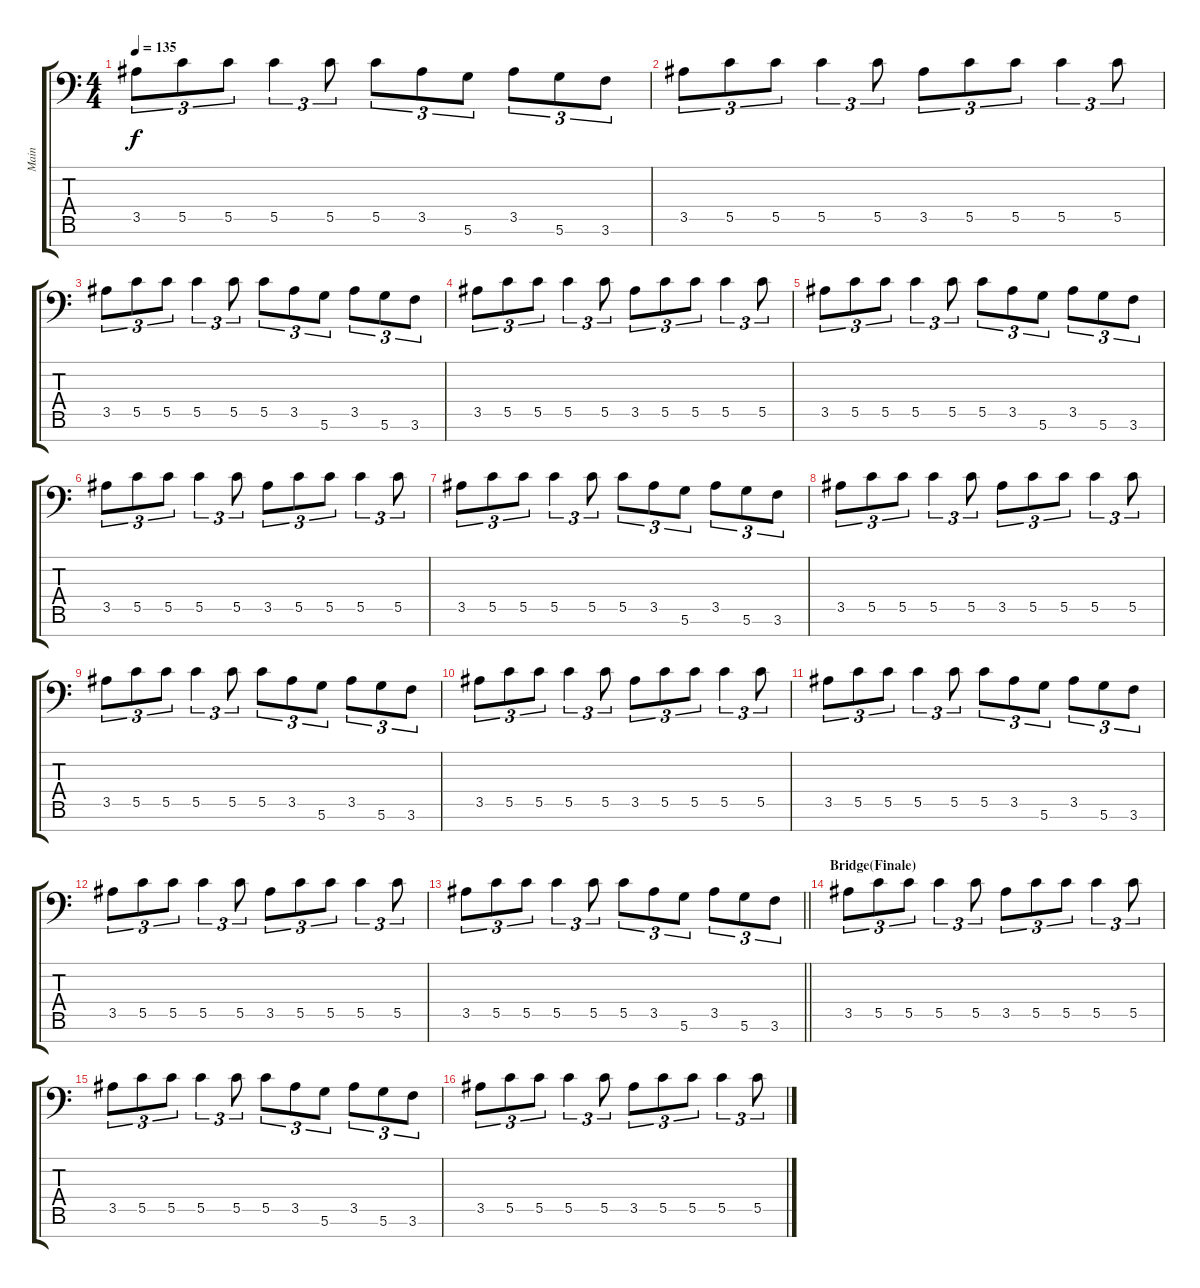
\track ("Main" "Main") {instrument distortionguitar}
\staff {score tabs}
\tuning (D4 A3 F3 C3 G2 D2 A1) {hide}
\ts (4 4)
\tempo 135
\clef f4
\ks c
3.5.8{tu (3 2) dy f} 5.5.8{tu (3 2)} 5.5.8{tu (3 2)} 5.5.4{tu (3 2)} 5.5.8{tu (3 2)} 5.5.8{tu (3 2)} 3.5.8{tu (3 2)} 5.6.8{tu (3 2)} 3.5.8{tu (3 2)} 5.6.8{tu (3 2)} 3.6.8{tu (3 2)} |
3.5.8{tu (3 2)} 5.5.8{tu (3 2)} 5.5.8{tu (3 2)} 5.5.4{tu (3 2)} 5.5.8{tu (3 2)} 3.5.8{tu (3 2)} 5.5.8{tu (3 2)} 5.5.8{tu (3 2)} 5.5.4{tu (3 2)} 5.5.8{tu (3 2)} |
3.5.8{tu (3 2)} 5.5.8{tu (3 2)} 5.5.8{tu (3 2)} 5.5.4{tu (3 2)} 5.5.8{tu (3 2)} 5.5.8{tu (3 2)} 3.5.8{tu (3 2)} 5.6.8{tu (3 2)} 3.5.8{tu (3 2)} 5.6.8{tu (3 2)} 3.6.8{tu (3 2)} |
3.5.8{tu (3 2)} 5.5.8{tu (3 2)} 5.5.8{tu (3 2)} 5.5.4{tu (3 2)} 5.5.8{tu (3 2)} 3.5.8{tu (3 2)} 5.5.8{tu (3 2)} 5.5.8{tu (3 2)} 5.5.4{tu (3 2)} 5.5.8{tu (3 2)} |
3.5.8{tu (3 2)} 5.5.8{tu (3 2)} 5.5.8{tu (3 2)} 5.5.4{tu (3 2)} 5.5.8{tu (3 2)} 5.5.8{tu (3 2)} 3.5.8{tu (3 2)} 5.6.8{tu (3 2)} 3.5.8{tu (3 2)} 5.6.8{tu (3 2)} 3.6.8{tu (3 2)} |
3.5.8{tu (3 2)} 5.5.8{tu (3 2)} 5.5.8{tu (3 2)} 5.5.4{tu (3 2)} 5.5.8{tu (3 2)} 3.5.8{tu (3 2)} 5.5.8{tu (3 2)} 5.5.8{tu (3 2)} 5.5.4{tu (3 2)} 5.5.8{tu (3 2)} |
3.5.8{tu (3 2)} 5.5.8{tu (3 2)} 5.5.8{tu (3 2)} 5.5.4{tu (3 2)} 5.5.8{tu (3 2)} 5.5.8{tu (3 2)} 3.5.8{tu (3 2)} 5.6.8{tu (3 2)} 3.5.8{tu (3 2)} 5.6.8{tu (3 2)} 3.6.8{tu (3 2)} |
3.5.8{tu (3 2)} 5.5.8{tu (3 2)} 5.5.8{tu (3 2)} 5.5.4{tu (3 2)} 5.5.8{tu (3 2)} 3.5.8{tu (3 2)} 5.5.8{tu (3 2)} 5.5.8{tu (3 2)} 5.5.4{tu (3 2)} 5.5.8{tu (3 2)} |
3.5.8{tu (3 2)} 5.5.8{tu (3 2)} 5.5.8{tu (3 2)} 5.5.4{tu (3 2)} 5.5.8{tu (3 2)} 5.5.8{tu (3 2)} 3.5.8{tu (3 2)} 5.6.8{tu (3 2)} 3.5.8{tu (3 2)} 5.6.8{tu (3 2)} 3.6.8{tu (3 2)} |
3.5.8{tu (3 2)} 5.5.8{tu (3 2)} 5.5.8{tu (3 2)} 5.5.4{tu (3 2)} 5.5.8{tu (3 2)} 3.5.8{tu (3 2)} 5.5.8{tu (3 2)} 5.5.8{tu (3 2)} 5.5.4{tu (3 2)} 5.5.8{tu (3 2)} |
3.5.8{tu (3 2)} 5.5.8{tu (3 2)} 5.5.8{tu (3 2)} 5.5.4{tu (3 2)} 5.5.8{tu (3 2)} 5.5.8{tu (3 2)} 3.5.8{tu (3 2)} 5.6.8{tu (3 2)} 3.5.8{tu (3 2)} 5.6.8{tu (3 2)} 3.6.8{tu (3 2)} |
3.5.8{tu (3 2)} 5.5.8{tu (3 2)} 5.5.8{tu (3 2)} 5.5.4{tu (3 2)} 5.5.8{tu (3 2)} 3.5.8{tu (3 2)} 5.5.8{tu (3 2)} 5.5.8{tu (3 2)} 5.5.4{tu (3 2)} 5.5.8{tu (3 2)} |
\barLineRight lightlight
3.5.8{tu (3 2)} 5.5.8{tu (3 2)} 5.5.8{tu (3 2)} 5.5.4{tu (3 2)} 5.5.8{tu (3 2)} 5.5.8{tu (3 2)} 3.5.8{tu (3 2)} 5.6.8{tu (3 2)} 3.5.8{tu (3 2)} 5.6.8{tu (3 2)} 3.6.8{tu (3 2)} |
\section ("" "Bridge(Finale)")
3.5.8{tu (3 2)} 5.5.8{tu (3 2)} 5.5.8{tu (3 2)} 5.5.4{tu (3 2)} 5.5.8{tu (3 2)} 3.5.8{tu (3 2)} 5.5.8{tu (3 2)} 5.5.8{tu (3 2)} 5.5.4{tu (3 2)} 5.5.8{tu (3 2)} |
3.5.8{tu (3 2)} 5.5.8{tu (3 2)} 5.5.8{tu (3 2)} 5.5.4{tu (3 2)} 5.5.8{tu (3 2)} 5.5.8{tu (3 2)} 3.5.8{tu (3 2)} 5.6.8{tu (3 2)} 3.5.8{tu (3 2)} 5.6.8{tu (3 2)} 3.6.8{tu (3 2)} |
3.5.8{tu (3 2)} 5.5.8{tu (3 2)} 5.5.8{tu (3 2)} 5.5.4{tu (3 2)} 5.5.8{tu (3 2)} 3.5.8{tu (3 2)} 5.5.8{tu (3 2)} 5.5.8{tu (3 2)} 5.5.4{tu (3 2)} 5.5.8{tu (3 2)}
